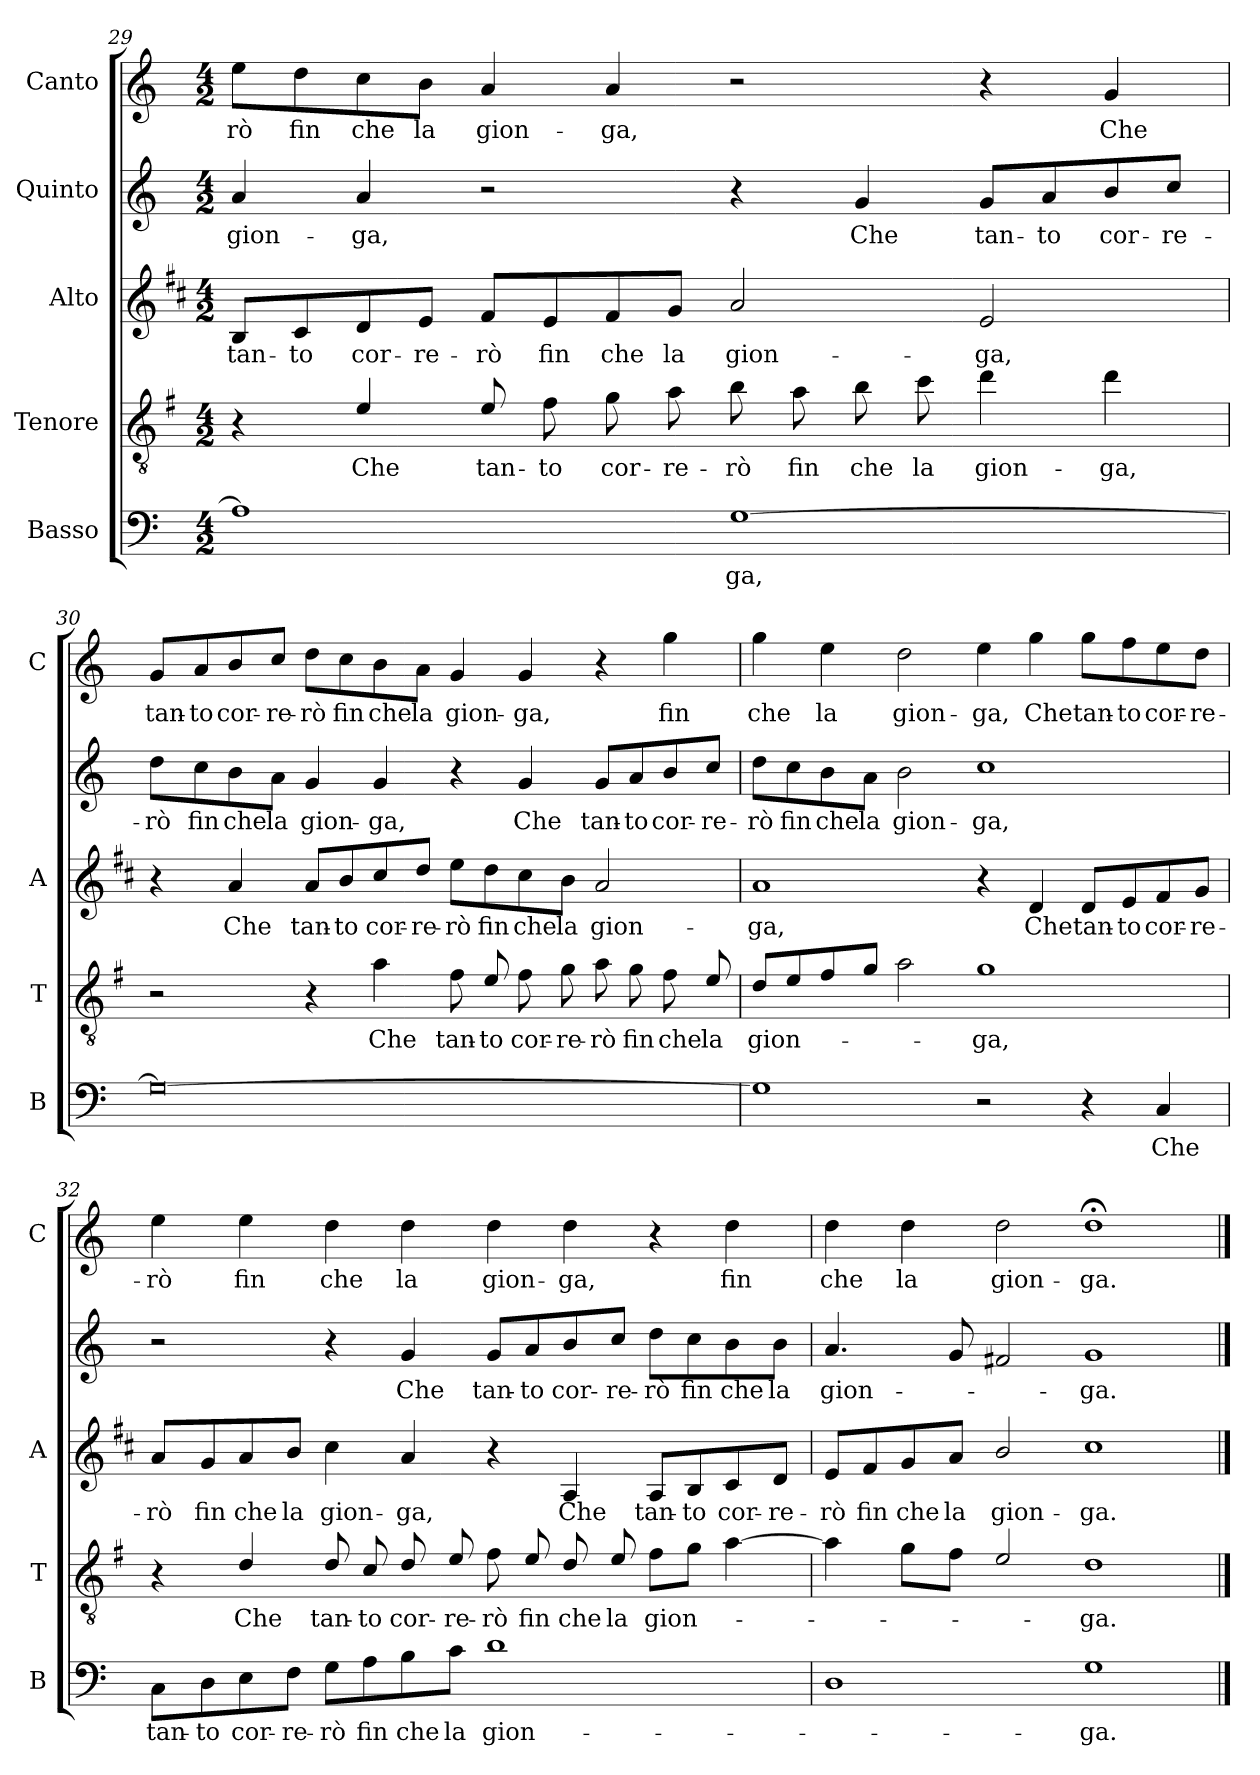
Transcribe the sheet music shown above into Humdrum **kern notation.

**kern	**text	**kern	**text	**kern	**text	**kern	**text	**kern	**text
*part5	*part5	*part4	*part4	*part3	*part3	*part2	*part2	*part1	*part1
*staff5	*staff5	*staff4	*staff4	*staff3	*staff3	*staff2	*staff2	*staff1	*staff1
*I"Basso	*	*I"Tenore	*	*I"Alto	*	*I"Quinto	*	*I"Canto	*
*I'B	*	*I'T	*	*I'A	*	*	*	*I'C	*
!!LO:LB:g=z
*clefF4	*	*clefGv2	*	*clefG2	*	*clefG2	*	*clefG2	*
*	*	*ITrd4c7	*	*ITrd1c2	*	*	*	*	*
*k[]	*	*k[]	*	*k[]	*	*k[]	*	*k[]	*
*C:	*	*C:	*	*C:	*	*C:	*	*C:	*
*M4/2	*	*M4/2	*	*M4/2	*	*M4/2	*	*M4/2	*
=29	=29	=29	=29	=29	=29	=29	=29	=29	=29
!	!	!	!	!	!LO:LY:b	!	!LO:LY:b	!	!LO:LY:b
1A]	.	4r	.	8A/L	tan-	4a/	gion-	8ee\L	-rò
!	!	!	!	!	!LO:LY:b	!	!	!	!LO:LY:b
.	.	.	.	8B/	-to	.	.	8dd\	fin
!	!	!	!LO:LY:b	!	!LO:LY:b	!	!LO:LY:b	!	!LO:LY:b
.	.	4A/	Che	8c/	cor-	4a/	-ga,	8cc\	che
!	!	!	!	!	!LO:LY:b	!	!	!	!LO:LY:b
.	.	.	.	8d/J	-re-	.	.	8b\J	la
!	!	!	!LO:LY:b	!	!LO:LY:b	!	!	!	!LO:LY:b
.	.	8A/	tan-	8e/L	-rò	2r	.	4a/	gion-
!	!	!	!LO:LY:b	!	!LO:LY:b	!	!	!	!
.	.	8B\	-to	8d/	fin	.	.	.	.
!	!	!	!LO:LY:b	!	!LO:LY:b	!	!	!	!LO:LY:b
.	.	8c\	cor-	8e/	che	.	.	4a/	-ga,
!	!	!	!LO:LY:b	!	!LO:LY:b	!	!	!	!
.	.	8d\	-re-	8f/J	la	.	.	.	.
!	!LO:LY:b	!	!LO:LY:b	!	!LO:LY:b	!	!	!	!
[1G	-ga,	8e\	-rò	2g/	gion-	4r	.	2r	.
!	!	!	!LO:LY:b	!	!	!	!	!	!
.	.	8d\	fin	.	.	.	.	.	.
!	!	!	!LO:LY:b	!	!	!	!LO:LY:b	!	!
.	.	8e\	che	.	.	4g/	Che	.	.
!	!	!	!LO:LY:b	!	!	!	!	!	!
.	.	8f\	la	.	.	.	.	.	.
!	!	!	!LO:LY:b	!	!LO:LY:b	!	!LO:LY:b	!	!
.	.	4g\	gion-	2d/	-ga,	8g/L	tan-	4r	.
!	!	!	!	!	!	!	!LO:LY:b	!	!
.	.	.	.	.	.	8a/	-to	.	.
!	!	!	!LO:LY:b	!	!	!	!LO:LY:b	!	!LO:LY:b
.	.	4g\	-ga,	.	.	8b/	cor-	4g/	Che
!	!	!	!	!	!	!	!LO:LY:b	!	!
.	.	.	.	.	.	8cc/J	-re-	.	.
=30	=30	=30	=30	=30	=30	=30	=30	=30	=30
!	!	!	!	!	!	!	!LO:LY:b	!	!LO:LY:b
0G_	.	2r	.	4r	.	8dd\L	-rò	8g/L	tan-
!	!	!	!	!	!	!	!LO:LY:b	!	!LO:LY:b
.	.	.	.	.	.	8cc\	fin	8a/	-to
!	!	!	!	!	!LO:LY:b	!	!LO:LY:b	!	!LO:LY:b
.	.	.	.	4g/	Che	8b\	che	8b/	cor-
!	!	!	!	!	!	!	!LO:LY:b	!	!LO:LY:b
.	.	.	.	.	.	8a\J	la	8cc/J	-re-
!	!	!	!	!	!LO:LY:b	!	!LO:LY:b	!	!LO:LY:b
.	.	4r	.	8g/L	tan-	4g/	gion-	8dd\L	-rò
!	!	!	!	!	!LO:LY:b	!	!	!	!LO:LY:b
.	.	.	.	8a/	-to	.	.	8cc\	fin
!	!	!	!LO:LY:b	!	!LO:LY:b	!	!LO:LY:b	!	!LO:LY:b
.	.	4d\	Che	8b/	cor-	4g/	-ga,	8b\	che
!	!	!	!	!	!LO:LY:b	!	!	!	!LO:LY:b
.	.	.	.	8cc/J	-re-	.	.	8a\J	la
!	!	!	!LO:LY:b	!	!LO:LY:b	!	!	!	!LO:LY:b
.	.	8B\	tan-	8dd\L	-rò	4r	.	4g/	gion-
!	!	!	!LO:LY:b	!	!LO:LY:b	!	!	!	!
.	.	8A/	-to	8cc\	fin	.	.	.	.
!	!	!	!LO:LY:b	!	!LO:LY:b	!	!LO:LY:b	!	!LO:LY:b
.	.	8B\	cor-	8b\	che	4g/	Che	4g/	-ga,
!	!	!	!LO:LY:b	!	!LO:LY:b	!	!	!	!
.	.	8c\	-re-	8a\J	la	.	.	.	.
!	!	!	!LO:LY:b	!	!LO:LY:b	!	!LO:LY:b	!	!
.	.	8d\	-rò	2g/	gion-	8g/L	tan-	4r	.
!	!	!	!LO:LY:b	!	!	!	!LO:LY:b	!	!
.	.	8c\	fin	.	.	8a/	-to	.	.
!	!	!	!LO:LY:b	!	!	!	!LO:LY:b	!	!LO:LY:b
.	.	8B\	che	.	.	8b/	cor-	4gg\	fin
!	!	!	!LO:LY:b	!	!	!	!LO:LY:b	!	!
.	.	8A/	la	.	.	8cc/J	-re-	.	.
!!LO:LB:g=z
=31	=31	=31	=31	=31	=31	=31	=31	=31	=31
!	!	!	!LO:LY:b	!	!LO:LY:b	!	!LO:LY:b	!	!LO:LY:b
1G]	.	8G/L	gion-	1g	-ga,	8dd\L	-rò	4gg\	che
!	!	!	!	!	!	!	!LO:LY:b	!	!
.	.	8A/	.	.	.	8cc\	fin	.	.
!	!	!	!	!	!	!	!LO:LY:b	!	!LO:LY:b
.	.	8B/	.	.	.	8b\	che	4ee\	la
!	!	!	!	!	!	!	!LO:LY:b	!	!
.	.	8c/J	.	.	.	8a\J	la	.	.
!	!	!	!	!	!	!	!LO:LY:b	!	!LO:LY:b
.	.	2d\	.	.	.	2b\	gion-	2dd\	gion-
!	!	!	!LO:LY:b	!	!	!	!LO:LY:b	!	!LO:LY:b
2r	.	1c	-ga,	4r	.	1cc	-ga,	4ee\	-ga,
!	!	!	!	!	!LO:LY:b	!	!	!	!LO:LY:b
.	.	.	.	4c/	Che	.	.	4gg\	Che
!	!	!	!	!	!LO:LY:b	!	!	!	!LO:LY:b
4r	.	.	.	8c/L	tan-	.	.	8gg\L	tan-
!	!	!	!	!	!LO:LY:b	!	!	!	!LO:LY:b
.	.	.	.	8d/	-to	.	.	8ff\	-to
!	!LO:LY:b	!	!	!	!LO:LY:b	!	!	!	!LO:LY:b
4C/	Che	.	.	8e/	cor-	.	.	8ee\	cor-
!	!	!	!	!	!LO:LY:b	!	!	!	!LO:LY:b
.	.	.	.	8f/J	-re-	.	.	8dd\J	-re-
=32	=32	=32	=32	=32	=32	=32	=32	=32	=32
!	!LO:LY:b	!	!	!	!LO:LY:b	!	!	!	!LO:LY:b
8C\L	tan-	4r	.	8g/L	-rò	2r	.	4ee\	-rò
!	!LO:LY:b	!	!	!	!LO:LY:b	!	!	!	!
8D\	-to	.	.	8f/	fin	.	.	.	.
!	!LO:LY:b	!	!LO:LY:b	!	!LO:LY:b	!	!	!	!LO:LY:b
8E\	cor-	4G/	Che	8g/	che	.	.	4ee\	fin
!	!LO:LY:b	!	!	!	!LO:LY:b	!	!	!	!
8F\J	-re-	.	.	8a/J	la	.	.	.	.
!	!LO:LY:b	!	!LO:LY:b	!	!LO:LY:b	!	!	!	!LO:LY:b
8G\L	-rò	8G/	tan-	4b\	gion-	4r	.	4dd\	che
!	!LO:LY:b	!	!LO:LY:b	!	!	!	!	!	!
8A\	fin	8F/	-to	.	.	.	.	.	.
!	!LO:LY:b	!	!LO:LY:b	!	!LO:LY:b	!	!LO:LY:b	!	!LO:LY:b
8B\	che	8G/	cor-	4g/	-ga,	4g/	Che	4dd\	la
!	!LO:LY:b	!	!LO:LY:b	!	!	!	!	!	!
8c\J	la	8A/	-re-	.	.	.	.	.	.
!	!LO:LY:b	!	!LO:LY:b	!	!	!	!LO:LY:b	!	!LO:LY:b
1d	gion-	8B\	-rò	4r	.	8g/L	tan-	4dd\	gion-
!	!	!	!LO:LY:b	!	!	!	!LO:LY:b	!	!
.	.	8A/	fin	.	.	8a/	-to	.	.
!	!	!	!LO:LY:b	!	!LO:LY:b	!	!LO:LY:b	!	!LO:LY:b
.	.	8G/	che	4G/	Che	8b/	cor-	4dd\	-ga,
!	!	!	!LO:LY:b	!	!	!	!LO:LY:b	!	!
.	.	8A/	la	.	.	8cc/J	-re-	.	.
!	!	!	!LO:LY:b	!	!LO:LY:b	!	!LO:LY:b	!	!
.	.	8B\L	gion-	8G/L	tan-	8dd\L	-rò	4r	.
!	!	!	!	!	!LO:LY:b	!	!LO:LY:b	!	!
.	.	8c\J	.	8A/	-to	8cc\	fin	.	.
!	!	!	!	!	!LO:LY:b	!	!LO:LY:b	!	!LO:LY:b
.	.	[4d\	.	8B/	cor-	8b\	che	4dd\	fin
!	!	!	!	!	!LO:LY:b	!	!LO:LY:b	!	!
.	.	.	.	8c/J	-re-	8b\J	la	.	.
=33	=33	=33	=33	=33	=33	=33	=33	=33	=33
!	!	!	!	!	!LO:LY:b	!	!LO:LY:b	!	!LO:LY:b
1D	.	4d\]	.	8d/L	-rò	4.a/	gion-	4dd\	che
!	!	!	!	!	!LO:LY:b	!	!	!	!
.	.	.	.	8e/	fin	.	.	.	.
!	!	!	!	!	!LO:LY:b	!	!	!	!LO:LY:b
.	.	8c\L	.	8f/	che	.	.	4dd\	la
!	!	!	!	!	!LO:LY:b	!	!	!	!
.	.	8B\J	.	8g/J	la	8g/	.	.	.
!	!	!	!	!	!LO:LY:b	!	!	!	!LO:LY:b
.	.	2A/	.	2a/	gion-	2f#X/	.	2dd\	gion-
!	!LO:LY:b	!	!LO:LY:b	!	!LO:LY:b	!	!LO:LY:b	!	!LO:LY:b
1G	-ga.	1G	-ga.	1b	-ga.	1g	-ga.	1dd;<	-ga.
==	==	==	==	==	==	==	==	==	==
*-	*-	*-	*-	*-	*-	*-	*-	*-	*-
